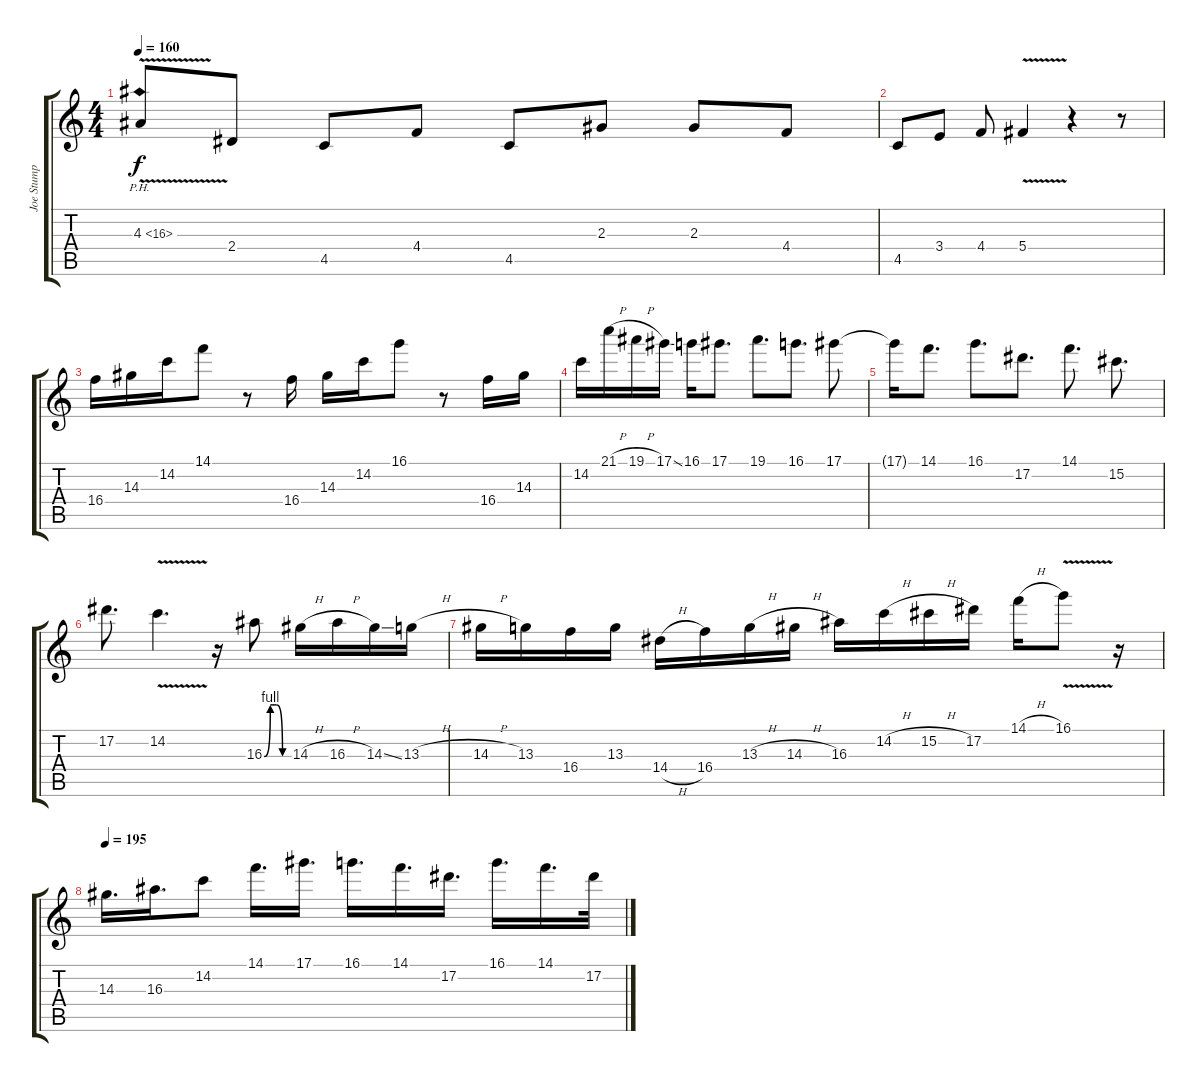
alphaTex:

\track ("Joe Stump" "Joe Stump") {instrument overdrivenguitar}
\staff {score tabs}
\tuning (Eb4 Bb3 Gb3 Db3 Ab2 Db2) {hide}
\ts (4 4)
\tempo 160
\clef g2
\ks c
4.3{ph 12 v}.8{dy f} 2.4.8 4.5.8 4.4.8 4.5.8 2.3.8 2.3.8 4.4.8 |
4.5.8 3.4.8 4.4.8 5.4{v}.4 r.4 r.8 |
16.4.16 14.3.16 14.2.16 14.1.8 r.8 16.4.16 14.3.16 14.2.16 16.1.8 r.8 16.4.16 14.3.16 |
14.2.16 21.1{h}.16 19.1{h}.16 17.1{ss}.16 16.1.16 17.1.8{d} 19.1.8{d} 16.1.8{d} 17.1.8 |
17.1{t}.16 14.1.8{d} 16.1.8{d} 17.2.8{d} 14.1.8{d} 15.2.8{d} |
17.2.8{d} 14.2{v}.4{d} r.16 16.3{be (custom 0 0 15 4 30 4 45 0 60 0)}.8 14.3{h}.16 16.3{h}.16 14.3{ss}.16 13.3{h}.16 |
14.3{h}.16 13.3.16 16.4.16 13.3.16 14.4{h}.16 16.4.16 13.3{h}.16 14.3{h}.16 16.3.16 14.2{h}.16 15.2{h}.16 17.2.16 14.1{h}.16 16.1{v}.8 r.16 |
\tempo 195
14.3.16{d} 16.3.16{d} 14.2.8 14.1.16{d} 17.1.16{d} 16.1.16{d} 14.1.16{d} 17.2.16{d} 16.1.16{d} 14.1.16{d} 17.2.32
